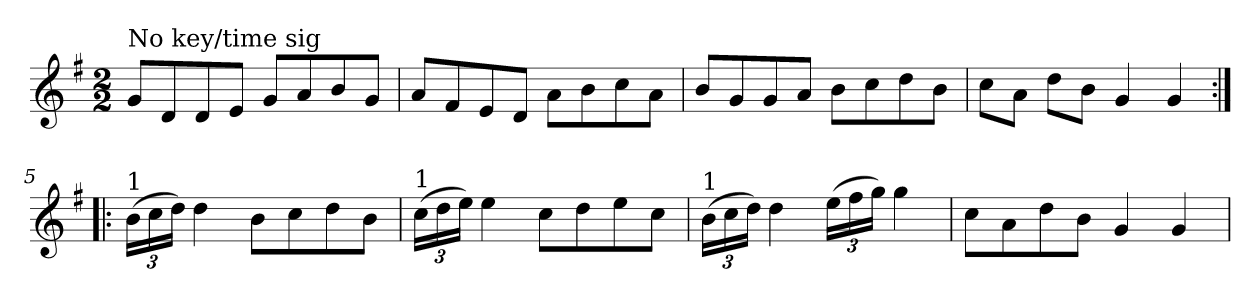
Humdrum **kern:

**kern
*part1
*staff1
*clefG2
*k[f#]
*G:
*M2/2
*MM180
=1
!LO:TX:a:t=No key/time sig
8g/L
8d/
8d/
8e/J
8g/L
8a/
8b/
8g/J
=2
8a/L
8f#/
8e/
8d/J
8a\L
8b\
8cc\
8a\J
=3
8b/L
8g/
8g/
8a/J
8b\L
8cc\
8dd\
8b\J
=4
8cc\L
8a\J
8dd\L
8b\J
4g/
4g/
!!LO:LB:g=z
=5:|!|:
*Xbrackettup
!LO:TX:a:t=1
(>24b\LL
24cc\
24dd\JJ)
4dd\
8b\L
8cc\
8dd\
8b\J
=6
!LO:TX:a:t=1
(>24cc\LL
24dd\
24ee\JJ)
4ee\
8cc\L
8dd\
8ee\
8cc\J
=7
!LO:TX:a:t=1
(>24b\LL
24cc\
24dd\JJ)
4dd\
(>24ee\LL
24ff#\
24gg\JJ)
4gg\
=8
8cc\L
8a\
8dd\
8b\J
4g/
4g/
=
*-
